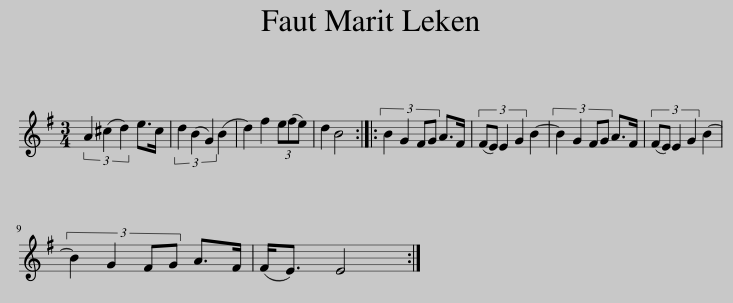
X:1
L:1/8
M:3/4
I:linebreak $
K:Emin
V:1 treble
V:1
 (3A2 (^c2 d2) e>c | (3d2 (B2 G2) (B2 | d2) f2 (3e(fe) | d2 B4 :: (3:2:4B2 G2 FG A>F | %5
 (3:2:4(FE) E2 G2 B2- | (3:2:4B2 G2 FG A>F | (3:2:4(FE) E2 G2 B2- |$ (3:2:4B2 G2 FG A>F | (F<E) E4 :| %10
